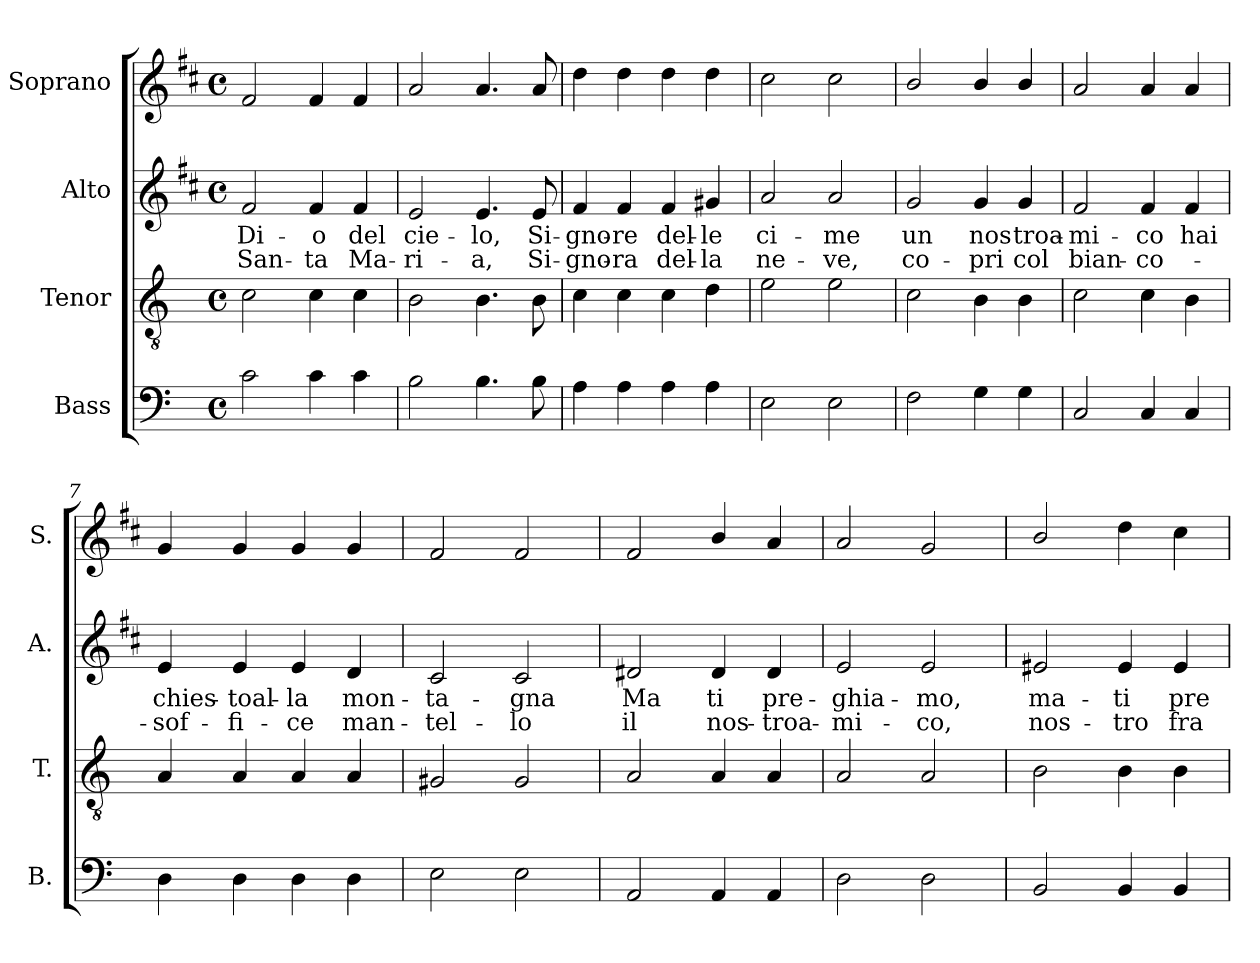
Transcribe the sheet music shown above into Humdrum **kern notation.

**kern	**kern	**kern	**text	**text	**kern
*part4	*part3	*part2	*part2	*part2	*part1
*staff4	*staff3	*staff2	*staff2	*staff2	*staff1
*I"Bass	*I"Tenor	*I"Alto	*	*	*I"Soprano
*I'B.	*I'T.	*I'A.	*	*	*I'S.
*clefF4	*clefGv2	*clefG2	*	*	*clefG2
*	*	*ITrd1c2	*	*	*ITrd1c2
*k[]	*k[]	*k[]	*	*	*k[]
*M4/4	*M4/4	*M4/4	*	*	*M4/4
*met(c)	*met(c)	*met(c)	*	*	*met(c)
=1	=1	=1	=1	=1	=1
!	!	!	!LO:LY:b	!LO:LY:b	!
2c\	2c\	2e/	Di-	San-	2e/
!	!	!	!LO:LY:b	!LO:LY:b	!
4c\	4c\	4e/	-o	-ta	4e/
!	!	!	!LO:LY:b	!LO:LY:b	!
4c\	4c\	4e/	del	Ma-	4e/
=2	=2	=2	=2	=2	=2
!	!	!	!LO:LY:b	!LO:LY:b	!
2B\	2B\	2d/	cie-	-ri-	2g/
!	!	!	!LO:LY:b	!LO:LY:b	!
4.B\	4.B\	4.d/	-lo,	-a,	4.g/
!	!	!	!LO:LY:b	!LO:LY:b	!
8B\	8B\	8d/	Si-	Si-	8g/
=3	=3	=3	=3	=3	=3
!	!	!	!LO:LY:b	!LO:LY:b	!
4A\	4c\	4e/	-gno-	-gno-	4cc\
!	!	!	!LO:LY:b	!LO:LY:b	!
4A\	4c\	4e/	-re	-ra	4cc\
!	!	!	!LO:LY:b	!LO:LY:b	!
4A\	4c\	4e/	del-	del-	4cc\
!	!	!	!LO:LY:b	!LO:LY:b	!
4A\	4d\	4f#X/	-le	-la	4cc\
=4	=4	=4	=4	=4	=4
!	!	!	!LO:LY:b	!LO:LY:b	!
2E\	2e\	2g/	ci-	ne-	2b\
!	!	!	!LO:LY:b	!LO:LY:b	!
2E\	2e\	2g/	-me	-ve,	2b\
=5	=5	=5	=5	=5	=5
!	!	!	!LO:LY:b	!LO:LY:b	!
2F\	2c\	2f/	un	co-	2a/
!	!	!	!LO:LY:b	!LO:LY:b	!
4G\	4B\	4f/	nos	-pri	4a/
!	!	!	!LO:LY:b	!LO:LY:b	!
4G\	4B\	4f/	troa-	col	4a/
!!LO:LB:g=z
=6	=6	=6	=6	=6	=6
!	!	!	!LO:LY:b	!LO:LY:b	!
2C/	2c\	2e/	-mi-	bian-	2g/
!	!	!	!LO:LY:b	!LO:LY:b	!
4C/	4c\	4e/	-co	-co-	4g/
!	!	!	!LO:LY:b	!	!
4C/	4B\	4e/	hai	.	4g/
=7	=7	=7	=7	=7	=7
!	!	!	!LO:LY:b	!LO:LY:b	!
4D\	4A/	4d/	chies-	-sof-	4f/
!	!	!	!LO:LY:b	!LO:LY:b	!
4D\	4A/	4d/	-toal-	-fi-	4f/
!	!	!	!LO:LY:b	!LO:LY:b	!
4D\	4A/	4d/	-la	-ce	4f/
!	!	!	!LO:LY:b	!LO:LY:b	!
4D\	4A/	4c/	mon-	man-	4f/
=8	=8	=8	=8	=8	=8
!	!	!	!LO:LY:b	!LO:LY:b	!
2E\	2G#X/	2B/	-ta-	-tel-	2e/
!	!	!	!LO:LY:b	!LO:LY:b	!
2E\	2G#/	2B/	-gna	-lo	2e/
=9	=9	=9	=9	=9	=9
!	!	!	!LO:LY:b	!LO:LY:b	!
2AA/	2A/	2c#X/	Ma	il	2e/
!	!	!	!LO:LY:b	!LO:LY:b	!
4AA/	4A/	4c#/	ti	nos-	4a/
!	!	!	!LO:LY:b	!LO:LY:b	!
4AA/	4A/	4c#/	pre-	-troa-	4g/
=10	=10	=10	=10	=10	=10
!	!	!	!LO:LY:b	!LO:LY:b	!
2D\	2A/	2d/	-ghia-	-mi-	2g/
!	!	!	!LO:LY:b	!LO:LY:b	!
2D\	2A/	2d/	-mo,	-co,	2f/
=11	=11	=11	=11	=11	=11
!	!	!	!LO:LY:b	!LO:LY:b	!
2BB/	2B\	2d#X/	ma-	nos-	2a/
!	!	!	!LO:LY:b	!LO:LY:b	!
4BB/	4B\	4d#/	-ti	-tro	4cc\
!	!	!	!LO:LY:b	!LO:LY:b	!
4BB/	4B\	4d#/	pre-	fra-	4b\
=	=	=	=	=	=
*-	*-	*-	*-	*-	*-
